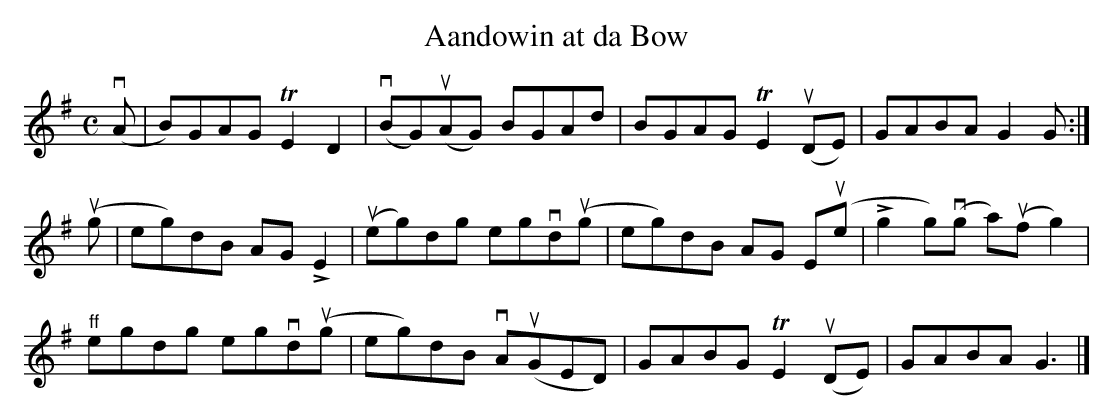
X:1
T: Aandowin at da Bow
M: C
L: 1/8
K:Gmaj
(vA | B)GAG TE2D2 | (vBG)u(AG) BGAd | BGAG TE2(uDE) | GABA G2G :|
(ug | eg)dB AGk!>!E2 | (ueg)dg egvd(ug | eg)dB AG E(ue | k!>!g2g)(vg a)(ufg2) |
"^ff"egdg egvd(ug | eg)dB vA(uGED) | GABG TE2(uDE) | GABA G3 |]
